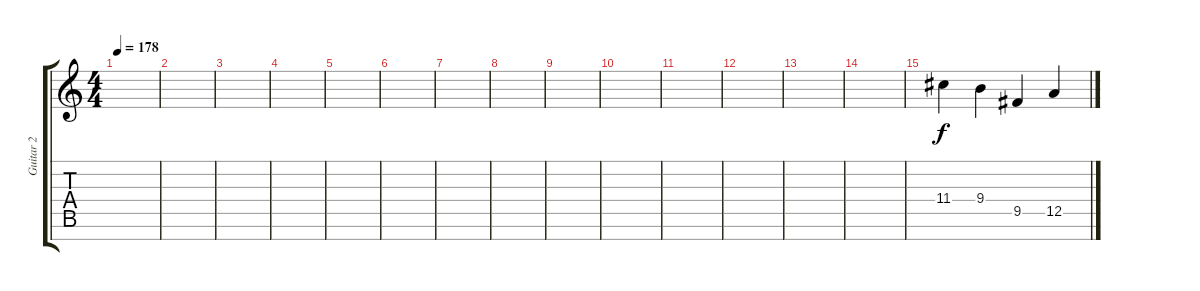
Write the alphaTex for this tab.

\track ("Guitar 2" "Guitar 2") {instrument distortionguitar}
\staff {score tabs}
\tuning (E4 B3 G3 D3 A2 E2 B1) {hide}
\ts (4 4)
\tempo 178
\clef g2
\ks c
|
|
|
|
|
|
|
|
|
|
|
|
|
|
11.4.4 9.4.4 9.5.4 12.5.4
